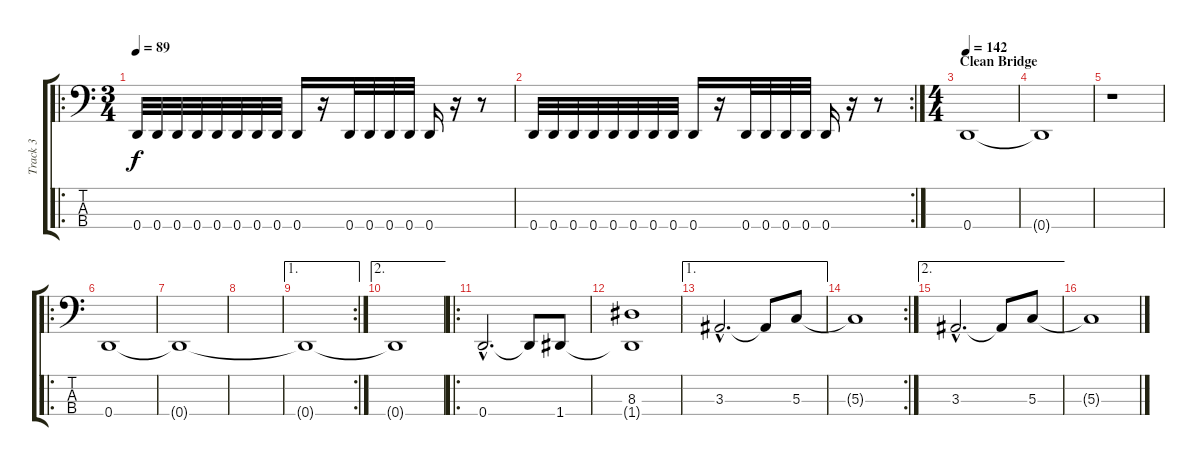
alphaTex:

\track ("Track 3" "Track 3") {instrument electricbasspick}
\staff {score tabs}
\tuning (F2 C2 G1 D1) {hide}
\ro
\ts (3 4)
\tempo 89
\clef f4
\ks c
0.4.32{dy f} 0.4.32 0.4.32 0.4.32 0.4.32 0.4.32 0.4.32 0.4.32 0.4.16 r.16 0.4.32 0.4.32 0.4.32 0.4.32 0.4.16 r.16 r.8 |
\rc 2
0.4.32 0.4.32 0.4.32 0.4.32 0.4.32 0.4.32 0.4.32 0.4.32 0.4.16 r.16 0.4.32 0.4.32 0.4.32 0.4.32 0.4.16 r.16 r.8 |
\ts (4 4)
\section ("" "Clean Bridge")
\tempo 142
0.4.1 |
0.4{t}.1 |
r.1 |
\ro
\section ("" "")
0.4.1 |
0.4{t}.1 |
|
\ae 1
\rc 2
0.4{t}.1 |
\ae 2
0.4{t}.1 |
\ro
0.4{hac}.2{d} 0.4{t}.8 1.4.8 |
(8.3 1.4{t}).1 |
\ae 1
3.3{hac}.2{d} 3.3{t}.8 5.3.8 |
\rc 2
5.3{t}.1 |
\ae 2
3.3{hac}.2{d} 3.3{t}.8 5.3.8 |
5.3{t}.1
